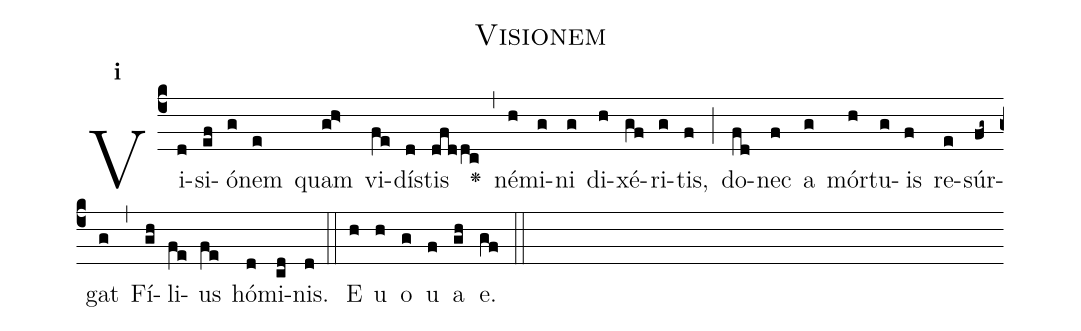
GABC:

name:Visionem;
office-part:Antiphona;
mode:1;
%%
initial-style: 1;
name: Visionem
book: Antiphonae & Responsoria/Tomus II, p. 34;
occasion: Hebdomada II Quadragesimae Dominica;
office-part: Vesperae II Ant E;
user-notes: ;
commentary: ;
annotation: 1f;
centering-scheme: english;
fontsize: 12;
font: OFLSortsMillGoudy;
height: 11;
width: 4.5;
%%
(c4)Vi(d)si(ef)ó(g)nem(e) quam(gh>) vi(fe)dí(d)stis(dfddc) <v>\greheightstar</v>(,) né(h)mi(g)ni(g) di(h)xé(gf)ri(g)tis,(f) (;) do(fd)nec(f) a(g) mór(h)tu(g)is(f) re(e)súr(fg~)gat(g) (,) Fí(gh)li(fe)us(fe) hó(d)mi(cd)nis.(d) (::)
E(h) u(h) o(g) u(f) a(gh) e.(gf) (::)
